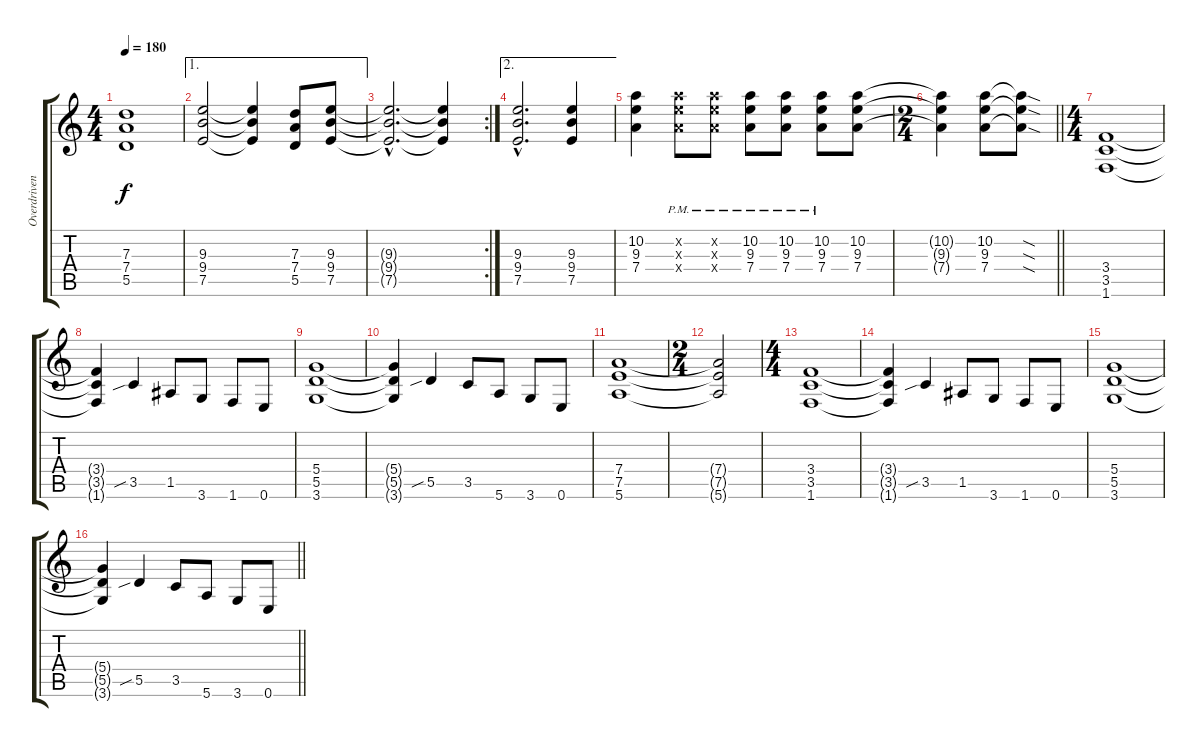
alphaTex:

\track ("Overdriven Guitar" "Overdriven") {instrument overdrivenguitar}
\staff {score tabs}
\tuning (E4 B3 G3 D3 A2 E2) {hide}
\ts (4 4)
\tempo 180
\clef g2
\ks c
(7.3 7.4 5.5).1{dy f} |
\ae 1
(9.3 9.4 7.5).2 (9.3{t} 9.4{t} 7.5{t}).4 (7.3 7.4 5.5).8 (9.3 9.4 7.5).8 |
\rc 2
(9.3{hac t} 9.4{hac t} 7.5{hac t}).2{d} (9.3{t} 9.4{t} 7.5{t}).4 |
\ae 2
(9.3{hac} 9.4{hac} 7.5{hac}).2{d} (9.3 9.4 7.5).4 |
(10.2 9.3 7.4).4 (10.2{pm x} 9.3{pm x} 7.4{pm x}).8 (10.2{pm x} 9.3{pm x} 7.4{pm x}).8 (10.2{pm} 9.3{pm} 7.4{pm}).8 (10.2{pm} 9.3{pm} 7.4{pm}).8 (10.2{pm} 9.3{pm} 7.4{pm}).8 (10.2 9.3 7.4).8 |
\ts (2 4)
\barLineRight lightlight
(10.2{t} 9.3{t} 7.4{t}).4 (10.2 9.3 7.4).8 (10.2{sod t} 9.3{sod t} 7.4{sod t}).8 |
\ts (4 4)
(3.4 3.5 1.6).1 |
(3.4{t} 3.5{t} 1.6{t}).4 3.5{sib}.4 1.5.8 3.6.8 1.6.8 0.6.8 |
(5.4 5.5 3.6).1 |
(5.4{t} 5.5{t} 3.6{t}).4 5.5{sib}.4 3.5.8 5.6.8 3.6.8 0.6.8 |
(7.4 7.5 5.6).1 |
\ts (2 4)
(7.4{t} 7.5{t} 5.6{t}).2 |
\ts (4 4)
(3.4 3.5 1.6).1 |
(3.4{t} 3.5{t} 1.6{t}).4 3.5{sib}.4 1.5.8 3.6.8 1.6.8 0.6.8 |
(5.4 5.5 3.6).1 |
\barLineRight lightlight
(5.4{t} 5.5{t} 3.6{t}).4 5.5{sib}.4 3.5.8 5.6.8 3.6.8 0.6.8
